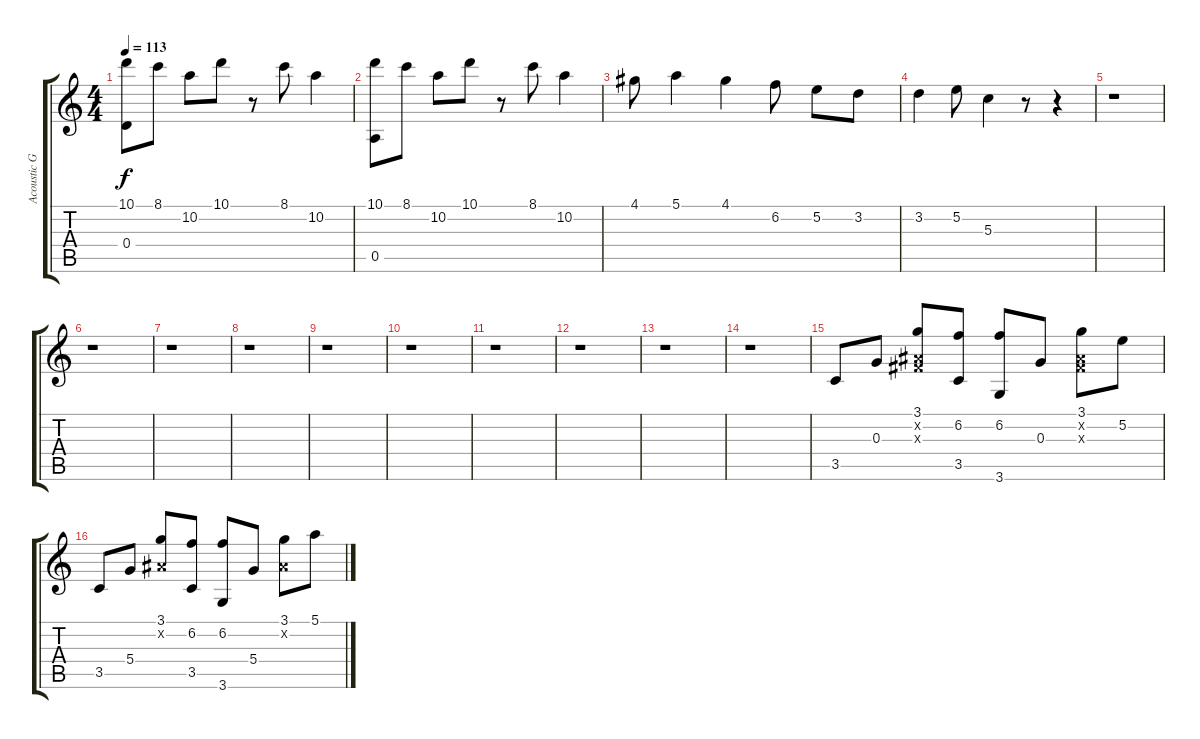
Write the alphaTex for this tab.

\track ("Acoustic Guitar 2" "Acoustic G") {instrument acousticguitarnylon}
\staff {score tabs}
\tuning (E4 B3 G3 D3 A2 E2) {hide}
\ts (4 4)
\tempo 113
\clef g2
\ks c
(10.1 0.4).8{dy f} 8.1.8 10.2.8 10.1.8 r.8 8.1.8 10.2.4 |
(10.1 0.5).8 8.1.8 10.2.8 10.1.8 r.8 8.1.8 10.2.4 |
4.1.8 5.1.4 4.1.4 6.2.8 5.2.8 3.2.8 |
3.2.4 5.2.8 5.3.4 r.8 r.4 |
r.1 |
r.1 |
r.1 |
r.1 |
r.1 |
r.1 |
r.1 |
r.1 |
r.1 |
r.1 |
3.5.8 0.3.8 (3.1 -1.2{x} -1.3{x}).8 (6.2 3.5).8 (6.2 3.6).8 0.3.8 (3.1 -1.2{x} -1.3{x}).8 5.2.8 |
3.5.8 5.4.8 (3.1 -1.2{x}).8 (6.2 3.5).8 (6.2 3.6).8 5.4.8 (3.1 -1.2{x}).8 5.1.8
